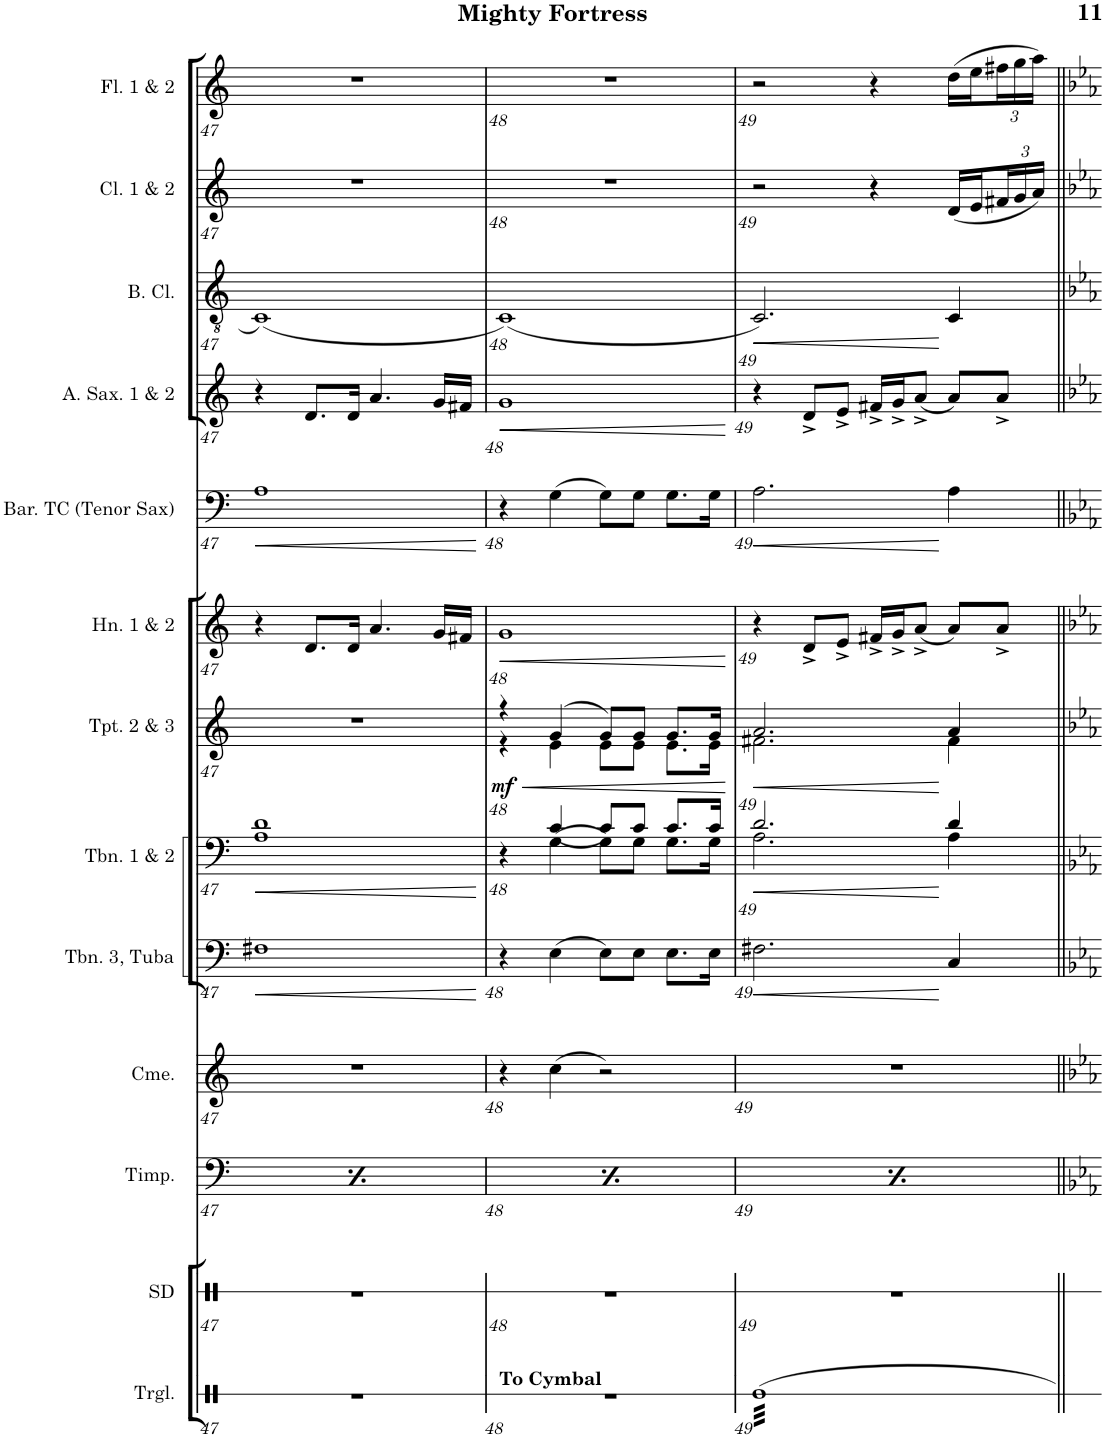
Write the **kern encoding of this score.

**kern	**kern	**kern	**dynam	**kern	**kern	**dynam	**kern	**dynam	**kern	**dynam	**kern	**dynam	**kern	**dynam	**kern	**dynam	**kern	**dynam	**kern	**kern
*part13	*part12	*part11	*part11	*part10	*part9	*part9	*part8	*part8	*part7	*part7	*part6	*part6	*part5	*part5	*part4	*part4	*part3	*part3	*part2	*part1
*staff13	*staff12	*staff11	*staff11	*staff10	*staff9	*staff9	*staff8	*staff8	*staff7	*staff7	*staff6	*staff6	*staff5	*staff5	*staff4	*staff4	*staff3	*staff3	*staff2	*staff1
*I"Aux Percussion	*I"Snare Drum	*I"Timpani	*	*I"Chimes	*I"Trombone 3, Tuba	*	*I"Trombone 1 &amp; 2	*	*I"Trumpet 2 &amp; 3	*	*I"Horn 1 &amp; 2	*	*I"Baritone TC (Tenor Sax)	*	*I"Alto Saxophone 1 &amp; 2	*	*I"Bass Clarinet	*	*I"Clarinet 1 &amp; 2	*I"Flute 1 &amp; 2
*I'Aux Perc	*I'SD	*I'Timp.	*	*I'Cme.	*I'Tbn. 3, Tuba	*	*I'Tbn. 1 &amp; 2	*	*I'Tpt. 2 &amp; 3	*	*I'Hn. 1 &amp; 2	*	*I'Bar. TC (Tenor Sax)	*	*I'A. Sax. 1 &amp; 2	*	*I'B. Cl.	*	*I'Cl. 1 &amp; 2	*I'Fl. 1 &amp; 2
!!LO:PB:g=z
*clefX	*clefX	*clefF4	*	*clefG2	*clefF4	*	*clefF4	*	*clefG2	*	*clefG2	*	*clefF4	*	*clefG2	*	*clefGv2	*	*clefG2	*clefG2
*	*	*	*	*	*	*	*	*	*Trd1c2	*	*Trd4c7	*	*Trd4c7	*	*Trd5c9	*	*Trd8c14	*	*Trd1c2	*
*k[]	*k[]	*k[]	*	*k[]	*k[]	*	*k[]	*	*k[]	*	*k[]	*	*k[]	*	*k[]	*	*k[]	*	*k[]	*k[]
*M4/4	*M4/4	*M4/4	*	*M4/4	*M4/4	*	*M4/4	*	*M4/4	*	*M4/4	*	*M4/4	*	*M4/4	*	*M4/4	*	*M4/4	*M4/4
*	*	*Xbrackettup	*	*	*	*	*	*	*	*	*	*	*	*	*	*	*	*	*	*
=47	=47	=47	=47	=47	=47	=47	=47	=47	=47	=47	=47	=47	=47	=47	=47	=47	=47	=47	=47	=47
!	!	!	!LO:DY:b	!	!	!LO:HP:b	!	!LO:HP:b	!	!	!	!	!	!LO:HP:b	!	!	!	!	!	!
*	*	*	*	*	*	*	*^	*	*	*	*	*	*	*	*	*	*	*	*	*
1r	1r	12C\L	mp	1r	1F#X	<	1A	1d	<	1r	.	4r	.	1A	<	4r	.	(1C	.	1r	1r
.	.	24C\L	.	.	.	.	.	.	.	.	.	.	.	.	.	.	.	.	.	.	.
.	.	24C\	.	.	.	.	.	.	.	.	.	.	.	.	.	.	.	.	.	.	.
.	.	24C\	.	.	.	.	.	.	.	.	.	.	.	.	.	.	.	.	.	.	.
.	.	24C\JJ	.	.	.	.	.	.	.	.	.	.	.	.	.	.	.	.	.	.	.
.	.	12C\L	.	.	.	.	.	.	.	.	.	8.d/L	.	.	.	8.d/L	.	.	.	.	.
.	.	24C\L	.	.	.	.	.	.	.	.	.	.	.	.	.	.	.	.	.	.	.
.	.	24C\	.	.	.	.	.	.	.	.	.	.	.	.	.	.	.	.	.	.	.
.	.	24C\	.	.	.	.	.	.	.	.	.	.	.	.	.	.	.	.	.	.	.
.	.	.	.	.	.	.	.	.	.	.	.	16d/Jk	.	.	.	16d/Jk	.	.	.	.	.
.	.	24C\JJ	.	.	.	.	.	.	.	.	.	.	.	.	.	.	.	.	.	.	.
.	.	12C\L	.	.	.	.	.	.	.	.	.	4.a/	.	.	.	4.a/	.	.	.	.	.
.	.	24C\L	.	.	.	.	.	.	.	.	.	.	.	.	.	.	.	.	.	.	.
.	.	24C\	.	.	.	.	.	.	.	.	.	.	.	.	.	.	.	.	.	.	.
.	.	24C\	.	.	.	.	.	.	.	.	.	.	.	.	.	.	.	.	.	.	.
.	.	24C\JJ	.	.	.	.	.	.	.	.	.	.	.	.	.	.	.	.	.	.	.
.	.	12C\L	.	.	.	.	.	.	.	.	.	.	.	.	.	.	.	.	.	.	.
.	.	24C\L	.	.	.	.	.	.	.	.	.	.	.	.	.	.	.	.	.	.	.
.	.	24C\	.	.	.	.	.	.	.	.	.	16g/LL	.	.	.	16g/LL	.	.	.	.	.
.	.	24C\	.	.	.	.	.	.	.	.	.	.	.	.	.	.	.	.	.	.	.
.	.	.	.	.	.	.	.	.	.	.	.	16f#X/JJ	.	.	.	16f#X/JJ	.	.	.	.	.
.	.	24C\JJ	.	.	.	.	.	.	.	.	.	.	.	.	.	.	.	.	.	.	.
*	*	*	*	*	*	*	*v	*v	*	*	*	*	*	*	*	*	*	*	*	*	*
.	.	.	.	.	.	[	.	[	.	.	.	.	.	[	.	.	.	.	.	.
=48	=48	=48	=48	=48	=48	=48	=48	=48	=48	=48	=48	=48	=48	=48	=48	=48	=48	=48	=48	=48
*	*	*	*	*	*	*	*^	*	*	*	*	*	*	*	*	*	*	*	*	*
!LO:TX:a:B:t=To Cymbal	!	!	!	!	!	!	!	!	!	!	!	!	!	!	!	!	!	!	!	!	!
!	!	!	!LO:DY:b	!	!	!	!	!	!	!	!LO:HP:b	!	!LO:HP:b	!	!	!	!LO:HP:b	!	!	!	!
*	*	*	*	*	*	*	*	*	*	*^	*	*	*	*	*	*	*	*	*	*	*
!	!	!	!	!	!	!	!	!	!	!	!	!LO:DY:n=1:b	!	!	!	!	!	!	!	!	!	!
1r	1r	12C\L	mp	4r	4r	.	4r	4ryy	.	4r	4r	< mf	1g	<	4r	.	1g	<	(1C)	.	1r	1r
.	.	24C\L	.	.	.	.	.	.	.	.	.	.	.	.	.	.	.	.	.	.	.	.
.	.	24C\	.	.	.	.	.	.	.	.	.	.	.	.	.	.	.	.	.	.	.	.
.	.	24C\	.	.	.	.	.	.	.	.	.	.	.	.	.	.	.	.	.	.	.	.
.	.	24C\JJ	.	.	.	.	.	.	.	.	.	.	.	.	.	.	.	.	.	.	.	.
.	.	12C\L	.	(4cc\	(4E\	.	(4G\	(4c/	.	(4g/	4e\	.	.	.	(4G\	.	.	.	.	.	.	.
.	.	24C\L	.	.	.	.	.	.	.	.	.	.	.	.	.	.	.	.	.	.	.	.
.	.	24C\	.	.	.	.	.	.	.	.	.	.	.	.	.	.	.	.	.	.	.	.
.	.	24C\	.	.	.	.	.	.	.	.	.	.	.	.	.	.	.	.	.	.	.	.
.	.	24C\JJ	.	.	.	.	.	.	.	.	.	.	.	.	.	.	.	.	.	.	.	.
.	.	12C\L	.	2r)	8E\L)	.	8G\L)	8c/L)	.	8g/L)	8e\L	.	.	.	8G\L)	.	.	.	.	.	.	.
.	.	24C\L	.	.	.	.	.	.	.	.	.	.	.	.	.	.	.	.	.	.	.	.
.	.	24C\	.	.	8E\J	.	8G\J	8c/J	.	8g/J	8e\J	.	.	.	8G\J	.	.	.	.	.	.	.
.	.	24C\	.	.	.	.	.	.	.	.	.	.	.	.	.	.	.	.	.	.	.	.
.	.	24C\JJ	.	.	.	.	.	.	.	.	.	.	.	.	.	.	.	.	.	.	.	.
.	.	12C\L	.	.	8.E\L	.	8.G\L	8.c/L	.	8.g/L	8.e\L	.	.	.	8.G\L	.	.	.	.	.	.	.
.	.	24C\L	.	.	.	.	.	.	.	.	.	.	.	.	.	.	.	.	.	.	.	.
.	.	24C\	.	.	.	.	.	.	.	.	.	.	.	.	.	.	.	.	.	.	.	.
.	.	24C\	.	.	.	.	.	.	.	.	.	.	.	.	.	.	.	.	.	.	.	.
.	.	.	.	.	16E\Jk	.	16G\Jk	16c/Jk	.	16g/Jk	16e\Jk	.	.	.	16G\Jk	.	.	.	.	.	.	.
.	.	24C\JJ	.	.	.	.	.	.	.	.	.	.	.	.	.	.	.	.	.	.	.	.
*	*	*	*	*	*	*	*v	*v	*	*	*	*	*	*	*	*	*	*	*	*	*	*
*	*	*	*	*	*	*	*	*	*v	*v	*	*	*	*	*	*	*	*	*	*	*
.	.	.	.	.	.	.	.	.	.	[	.	[	.	.	.	[	.	.	.	.
=49	=49	=49	=49	=49	=49	=49	=49	=49	=49	=49	=49	=49	=49	=49	=49	=49	=49	=49	=49	=49
!	!	!	!LO:DY:b	!	!	!LO:HP:b	!	!LO:HP:b	!	!LO:HP:b	!	!	!	!LO:HP:b	!	!	!	!LO:HP:b	!	!
*	*	*	*	*	*	*	*^	*	*^	*	*	*	*	*	*	*	*	*	*	*
*tremolo	*	*	*	*	*	*	*	*	*	*	*	*	*	*	*	*	*	*	*	*	*	*
32ReLLL	1r	12C\L	mp	1r	2.F#X\	<	2.A\	2.d/	<	2.a/	2.f#X\	<	4r	.	2.A\	<	4r	.	2.C/)	<	2r	2r
32Re	.	.	.	.	.	.	.	.	.	.	.	.	.	.	.	.	.	.	.	.	.	.
32Re	.	.	.	.	.	.	.	.	.	.	.	.	.	.	.	.	.	.	.	.	.	.
.	.	24C\L	.	.	.	.	.	.	.	.	.	.	.	.	.	.	.	.	.	.	.	.
32Re	.	.	.	.	.	.	.	.	.	.	.	.	.	.	.	.	.	.	.	.	.	.
32Re	.	24C\	.	.	.	.	.	.	.	.	.	.	.	.	.	.	.	.	.	.	.	.
32Re	.	.	.	.	.	.	.	.	.	.	.	.	.	.	.	.	.	.	.	.	.	.
.	.	24C\	.	.	.	.	.	.	.	.	.	.	.	.	.	.	.	.	.	.	.	.
32Re	.	.	.	.	.	.	.	.	.	.	.	.	.	.	.	.	.	.	.	.	.	.
.	.	24C\JJ	.	.	.	.	.	.	.	.	.	.	.	.	.	.	.	.	.	.	.	.
32Re	.	.	.	.	.	.	.	.	.	.	.	.	.	.	.	.	.	.	.	.	.	.
32Re	.	12C\L	.	.	.	.	.	.	.	.	.	.	8d^/L	.	.	.	8d^/L	.	.	.	.	.
32Re	.	.	.	.	.	.	.	.	.	.	.	.	.	.	.	.	.	.	.	.	.	.
32Re	.	.	.	.	.	.	.	.	.	.	.	.	.	.	.	.	.	.	.	.	.	.
.	.	24C\L	.	.	.	.	.	.	.	.	.	.	.	.	.	.	.	.	.	.	.	.
32Re	.	.	.	.	.	.	.	.	.	.	.	.	.	.	.	.	.	.	.	.	.	.
32Re	.	24C\	.	.	.	.	.	.	.	.	.	.	8e^/J	.	.	.	8e^/J	.	.	.	.	.
32Re	.	.	.	.	.	.	.	.	.	.	.	.	.	.	.	.	.	.	.	.	.	.
.	.	24C\	.	.	.	.	.	.	.	.	.	.	.	.	.	.	.	.	.	.	.	.
32Re	.	.	.	.	.	.	.	.	.	.	.	.	.	.	.	.	.	.	.	.	.	.
.	.	24C\JJ	.	.	.	.	.	.	.	.	.	.	.	.	.	.	.	.	.	.	.	.
32Re	.	.	.	.	.	.	.	.	.	.	.	.	.	.	.	.	.	.	.	.	.	.
32Re	.	12C\L	.	.	.	.	.	.	.	.	.	.	16f#X^/LL	.	.	.	16f#X^/LL	.	.	.	4r	4r
32Re	.	.	.	.	.	.	.	.	.	.	.	.	.	.	.	.	.	.	.	.	.	.
32Re	.	.	.	.	.	.	.	.	.	.	.	.	16g^/J	.	.	.	16g^/J	.	.	.	.	.
.	.	24C\L	.	.	.	.	.	.	.	.	.	.	.	.	.	.	.	.	.	.	.	.
32Re	.	.	.	.	.	.	.	.	.	.	.	.	.	.	.	.	.	.	.	.	.	.
32Re	.	24C\	.	.	.	.	.	.	.	.	.	.	(8a^/J	.	.	.	(8a^/J	.	.	.	.	.
32Re	.	.	.	.	.	.	.	.	.	.	.	.	.	.	.	.	.	.	.	.	.	.
.	.	24C\	.	.	.	.	.	.	.	.	.	.	.	.	.	.	.	.	.	.	.	.
32Re	.	.	.	.	.	.	.	.	.	.	.	.	.	.	.	.	.	.	.	.	.	.
.	.	24C\JJ	.	.	.	.	.	.	.	.	.	.	.	.	.	.	.	.	.	.	.	.
32Re	.	.	.	.	.	.	.	.	.	.	.	.	.	.	.	.	.	.	.	.	.	.
32Re	.	12C\L	.	.	4C/	[	4A\	4d/	[	4a/	4f#\	[	8a/L)	.	4A\	[	8a/L)	.	4C/	[	(16d/LL	(16dd\LL
32Re	.	.	.	.	.	.	.	.	.	.	.	.	.	.	.	.	.	.	.	.	.	.
32Re	.	.	.	.	.	.	.	.	.	.	.	.	.	.	.	.	.	.	.	.	16e/	16ee\
.	.	24C\L	.	.	.	.	.	.	.	.	.	.	.	.	.	.	.	.	.	.	.	.
32Re	.	.	.	.	.	.	.	.	.	.	.	.	.	.	.	.	.	.	.	.	.	.
*	*	*	*	*	*	*	*	*	*	*	*	*	*	*	*	*	*	*	*	*	*Xbrackettup	*Xbrackettup
32Re	.	24C\	.	.	.	.	.	.	.	.	.	.	8a^/J	.	.	.	8a^/J	.	.	.	24f#X/	24ff#X\
32Re	.	.	.	.	.	.	.	.	.	.	.	.	.	.	.	.	.	.	.	.	.	.
.	.	24C\	.	.	.	.	.	.	.	.	.	.	.	.	.	.	.	.	.	.	24g/	24gg\
32Re	.	.	.	.	.	.	.	.	.	.	.	.	.	.	.	.	.	.	.	.	.	.
.	.	24C\JJ	.	.	.	.	.	.	.	.	.	.	.	.	.	.	.	.	.	.	24a/JJ)	24aa\JJ)
32ReJJJ	.	.	.	.	.	.	.	.	.	.	.	.	.	.	.	.	.	.	.	.	.	.
*Xtremolo	*	*	*	*	*	*	*	*	*	*	*	*	*	*	*	*	*	*	*	*	*	*
*	*	*	*	*	*	*	*v	*v	*	*	*	*	*	*	*	*	*	*	*	*	*	*
*	*	*	*	*	*	*	*	*	*v	*v	*	*	*	*	*	*	*	*	*	*	*
=||	=||	=||	=||	=||	=||	=||	=||	=||	=||	=||	=||	=||	=||	=||	=||	=||	=||	=||	=||	=||
*-	*-	*-	*-	*-	*-	*-	*-	*-	*-	*-	*-	*-	*-	*-	*-	*-	*-	*-	*-	*-
